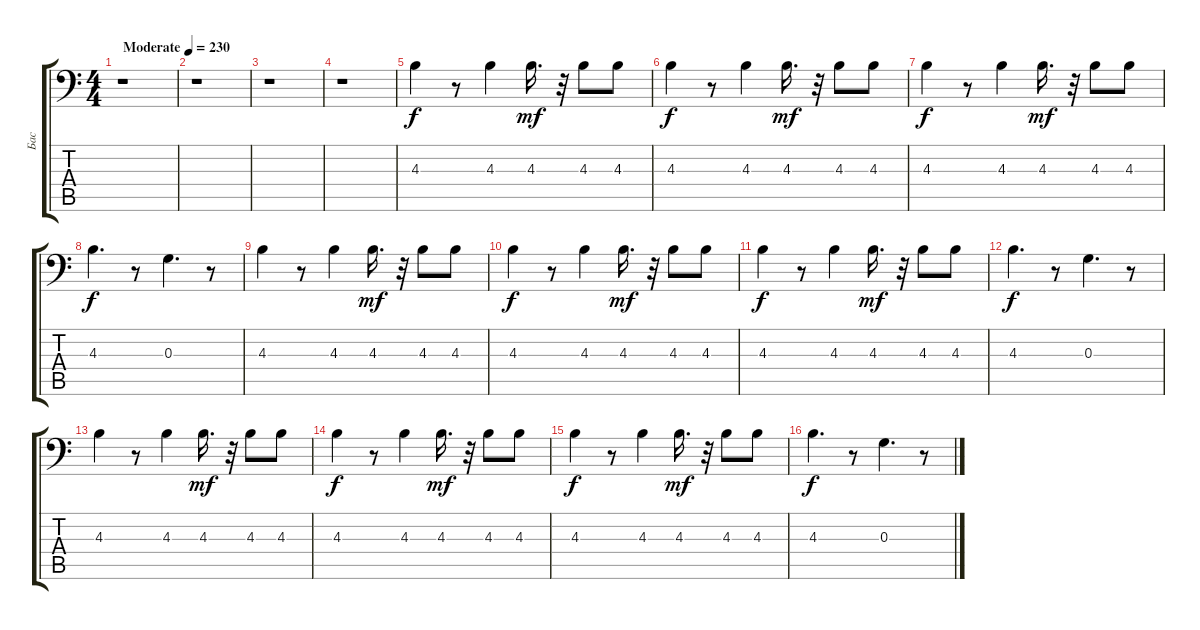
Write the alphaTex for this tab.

\track ("Бас" "Бас") {instrument electricbassfinger}
\staff {score tabs}
\tuning (F3 C3 G2 D2 A1 E1) {hide}
\ts (4 4)
\tempo (230 "Moderate")
\clef f4
\ks c
r.1{dy f instrument electricbassfinger} |
r.1 |
r.1 |
r.1 |
4.3.4 r.8 4.3.4 4.3.16{d dy mf} r.32 4.3.8 4.3.8 |
4.3.4{dy f} r.8 4.3.4 4.3.16{d dy mf} r.32 4.3.8 4.3.8 |
4.3.4{dy f} r.8 4.3.4 4.3.16{d dy mf} r.32 4.3.8 4.3.8 |
4.3.4{d dy f} r.8 0.3.4{d} r.8 |
4.3.4 r.8 4.3.4 4.3.16{d dy mf} r.32 4.3.8 4.3.8 |
4.3.4{dy f} r.8 4.3.4 4.3.16{d dy mf} r.32 4.3.8 4.3.8 |
4.3.4{dy f} r.8 4.3.4 4.3.16{d dy mf} r.32 4.3.8 4.3.8 |
4.3.4{d dy f} r.8 0.3.4{d} r.8 |
4.3.4 r.8 4.3.4 4.3.16{d dy mf} r.32 4.3.8 4.3.8 |
4.3.4{dy f} r.8 4.3.4 4.3.16{d dy mf} r.32 4.3.8 4.3.8 |
4.3.4{dy f} r.8 4.3.4 4.3.16{d dy mf} r.32 4.3.8 4.3.8 |
4.3.4{d dy f} r.8 0.3.4{d} r.8
